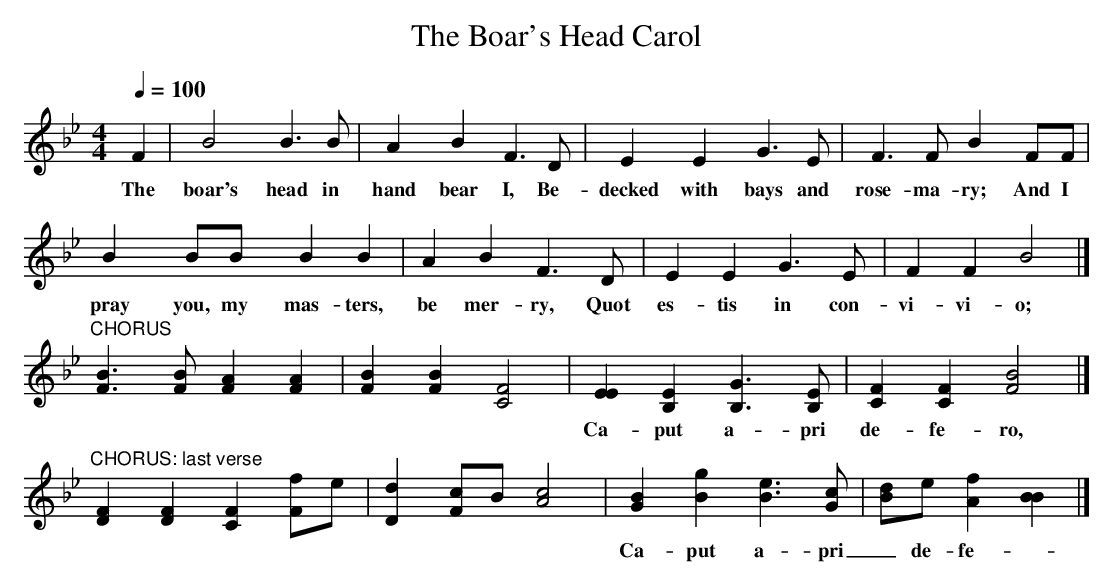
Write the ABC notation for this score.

X:1
T:The Boar's Head Carol
M:4/4
L:1/4
Q:100
K:Bb
F | B2    y B>    B | A  y  B  y  F>  D | E    y  E  y  G>   E | F>    F   B  y F/F/ |
w:The boar's  head in   hand  bear  I, Be- decked   with  bays and rose- ma- ry;  And I
B y  B/B/ y  B    B |   A  B    F>  D |  E   E   G> E |  F   F   B2 |]
w:pray you, my mas- ters, be mer- ry, Quot es- tis in con- vi- vi- o;
"CHORUS"[BF]>[BF] [AF] [AF] | [BF] [BF] [F2C2] |\
[EE] [EB,] [GB,]>[EB,] | [FC] [FC] [B2F2] |]
w:Ca- put a- pri de- fe- ro, Red- dens lau- des Do- mi- no.
"CHORUS: last verse"
[FD] [FD] [FC] [F/f/]e/ | [dD] [c/F/]B/ [c2A2] |\
[BG] [gB] [e3/2B3/2] [c/G/] | [d/B/]e/ [fA] [BB] |]
w:Ca- put a- pri_ de- fe-* ro, Red- dens lau- des Do-* mi- no.
